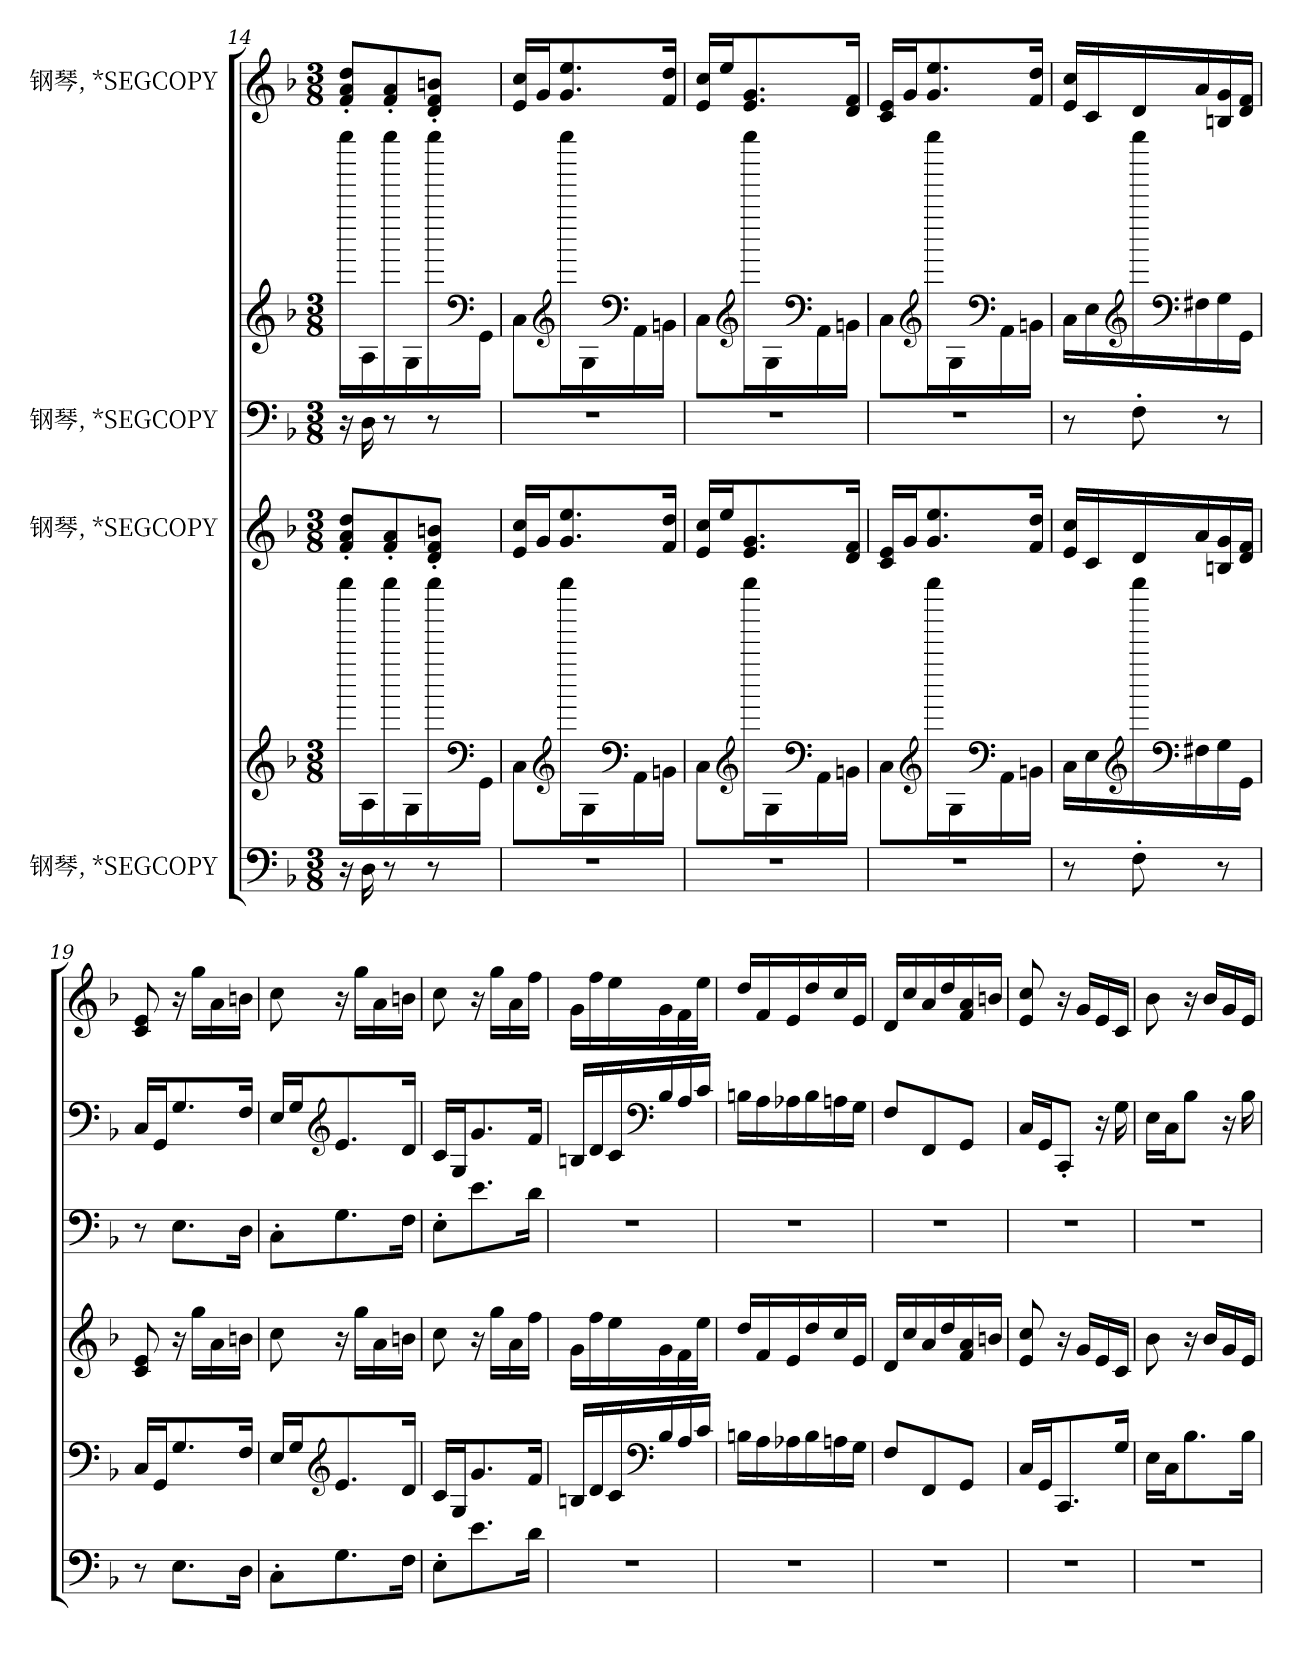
**kern	**kern	**kern	**kern	**kern	**kern
*part4	*part4	*part3	*part2	*part2	*part1
*staff6	*staff5	*staff4	*staff3	*staff2	*staff1
*I"钢琴, *SEGCOPY	*	*I"钢琴, *SEGCOPY	*I"钢琴, *SEGCOPY	*	*I"钢琴, *SEGCOPY
*clefF4	*clefG2	*clefG2	*clefF4	*clefG2	*clefG2
*k[b-]	*k[b-]	*k[b-]	*k[b-]	*k[b-]	*k[b-]
*M3/8	*M3/8	*M3/8	*M3/8	*M3/8	*M3/8
=14	=14	=14	=14	=14	=14
16r	16gggggg\LL	8f/' 8a/' 8dd/'L	16r	16gggggg\LL	8f/' 8a/' 8dd/'L
16D\	16A\	.	16D\	16A\	.
8r	16gggggg\	8f/' 8a/'	8r	16gggggg\	8f/' 8a/'
.	16G\	.	.	16G\	.
8r	16gggggg\	8d/' 8f/' 8bn/'J	8r	16gggggg\	8d/' 8f/' 8bn/'J
*	*clefF4	*	*	*clefF4	*
.	16GG\JJ	.	.	16GG\JJ	.
!!LO:LB:g=z
=15	=15	=15	=15	=15	=15
4.r	8C\L	16e/ 16cc/LL	4.r	8C\L	16e/ 16cc/LL
.	.	16g/J	.	.	16g/J
*	*clefG2	*	*	*clefG2	*
.	16gggggg\L	8.g/ 8.ee/	.	16gggggg\L	8.g/ 8.ee/
.	16G\	.	.	16G\	.
*	*clefF4	*	*	*clefF4	*
.	16AA\	.	.	16AA\	.
.	16BBn\JJ	16f/ 16dd/Jk	.	16BBn\JJ	16f/ 16dd/Jk
=16	=16	=16	=16	=16	=16
4.r	8C\L	16e/ 16cc/LL	4.r	8C\L	16e/ 16cc/LL
.	.	16ee/J	.	.	16ee/J
*	*clefG2	*	*	*clefG2	*
.	16gggggg\L	8.e/ 8.g/	.	16gggggg\L	8.e/ 8.g/
.	16G\	.	.	16G\	.
*	*clefF4	*	*	*clefF4	*
.	16AA\	.	.	16AA\	.
.	16BBn\JJ	16d/ 16f/Jk	.	16BBn\JJ	16d/ 16f/Jk
=17	=17	=17	=17	=17	=17
4.r	8C\L	16c/ 16e/LL	4.r	8C\L	16c/ 16e/LL
.	.	16g/J	.	.	16g/J
*	*clefG2	*	*	*clefG2	*
.	16gggggg\L	8.g/ 8.ee/	.	16gggggg\L	8.g/ 8.ee/
.	16G\	.	.	16G\	.
*	*clefF4	*	*	*clefF4	*
.	16AA\	.	.	16AA\	.
.	16BBn\JJ	16f/ 16dd/Jk	.	16BBn\JJ	16f/ 16dd/Jk
=18	=18	=18	=18	=18	=18
8r	16C\LL	16e/ 16cc/LL	8r	16C\LL	16e/ 16cc/LL
.	16E\	16c/	.	16E\	16c/
*	*clefG2	*	*	*clefG2	*
8F'\	16gggggg\	16d/	8F'\	16gggggg\	16d/
*	*clefF4	*	*	*clefF4	*
.	16F#X\	16a/	.	16F#X\	16a/
8r	16G\	16Bn/ 16g/	8r	16G\	16Bn/ 16g/
.	16GG\JJ	16d/ 16f/JJ	.	16GG\JJ	16d/ 16f/JJ
!!LO:PB:g=z
=19	=19	=19	=19	=19	=19
8r	16C/LL	8c/ 8e/	8r	16C/LL	8c/ 8e/
.	16GG/J	.	.	16GG/J	.
8.E\L	8.G/	16r	8.E\L	8.G/	16r
.	.	16gg\LL	.	.	16gg\LL
.	.	16a\	.	.	16a\
16D\Jk	16F/Jk	16bn\JJ	16D\Jk	16F/Jk	16bn\JJ
=20	=20	=20	=20	=20	=20
8C'\L	16E/LL	8cc\	8C'\L	16E/LL	8cc\
.	16G/J	.	.	16G/J	.
*	*clefG2	*	*	*clefG2	*
8.G\	8.e/	16r	8.G\	8.e/	16r
.	.	16gg\LL	.	.	16gg\LL
.	.	16a\	.	.	16a\
16F\Jk	16d/Jk	16bn\JJ	16F\Jk	16d/Jk	16bn\JJ
=21	=21	=21	=21	=21	=21
8E'\L	16c/LL	8cc\	8E'\L	16c/LL	8cc\
.	16G/J	.	.	16G/J	.
8.e\	8.g/	16r	8.e\	8.g/	16r
.	.	16gg\LL	.	.	16gg\LL
.	.	16a\	.	.	16a\
16d\Jk	16f/Jk	16ff\JJ	16d\Jk	16f/Jk	16ff\JJ
=22	=22	=22	=22	=22	=22
4.r	16Bn/LL	16g\LL	4.r	16Bn/LL	16g\LL
.	16d/	16ff\	.	16d/	16ff\
.	16c/	16ee\	.	16c/	16ee\
*	*clefF4	*	*	*clefF4	*
.	16B/	16g\	.	16B/	16g\
.	16A/	16f\	.	16A/	16f\
.	16c/JJ	16ee\JJ	.	16c/JJ	16ee\JJ
=23	=23	=23	=23	=23	=23
4.r	16Bn\LL	16dd/LL	4.r	16Bn\LL	16dd/LL
.	16A\	16f/	.	16A\	16f/
.	16A-X\	16e/	.	16A-X\	16e/
.	16B\	16dd/	.	16B\	16dd/
.	16An\	16cc/	.	16An\	16cc/
.	16G\JJ	16e/JJ	.	16G\JJ	16e/JJ
!!LO:LB:g=z
=24	=24	=24	=24	=24	=24
4.r	8F/L	16d/LL	4.r	8F/L	16d/LL
.	.	16cc/	.	.	16cc/
.	8FF/	16a/	.	8FF/	16a/
.	.	16dd/	.	.	16dd/
.	8GG/J	16f/ 16a/	.	8GG/J	16f/ 16a/
.	.	16bn/JJ	.	.	16bn/JJ
=25	=25	=25	=25	=25	=25
4.r	16C/LL	8e/ 8cc/	4.r	16C/LL	8e/ 8cc/
.	16GG/J	.	.	16GG/J	.
.	8.CC/	16r	.	8CC'/J	16r
.	.	16g/LL	.	.	16g/LL
.	.	16e/	.	16r	16e/
.	16G/Jk	16c/JJ	.	16G\	16c/JJ
=26	=26	=26	=26	=26	=26
4.r	16E\LL	8b-\	4.r	16E\LL	8b-\
.	16C\J	.	.	16C\J	.
.	8.B-\	16r	.	8B-\J	16r
.	.	16b-/LL	.	.	16b-/LL
.	.	16g/	.	16r	16g/
.	16B-\Jk	16e/JJ	.	16B-\	16e/JJ
=	=	=	=	=	=
*-	*-	*-	*-	*-	*-
